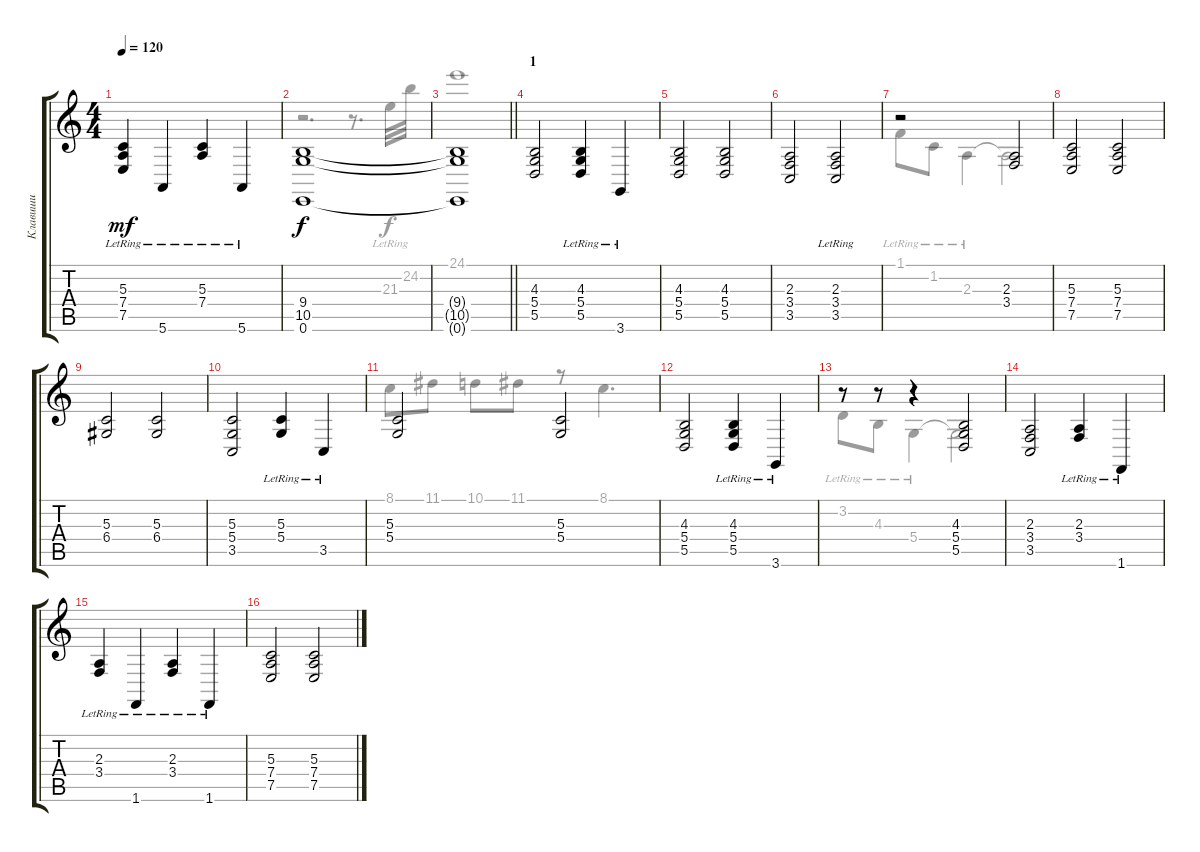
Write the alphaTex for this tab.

\track ("Клавиши" "Клавиши") {instrument brightacousticpiano}
\staff {score tabs}
\tuning (E4 B3 G3 D3 A2 E2) {hide}
\voice
\ts (4 4)
\tempo 120
\clef g2
\ks c
(5.3{lr} 7.4{lr} 7.5{lr}).4{dy mf} 5.6{lr}.4 (5.3 7.4{lr}).4 5.6{lr}.4 |
(9.4 10.5 0.6).1{dy f} |
\barLineRight lightlight
(9.4{t} 10.5{t} 0.6{t}).1 |
\section ("" "1")
(4.3 5.4 5.5).2 (4.3{lr} 5.4{lr} 5.5{lr}).4 3.6{lr}.4 |
(4.3 5.4 5.5).2 (4.3 5.4 5.5).2 |
(2.3 3.4 3.5).2 (2.3{lr} 3.4{lr} 3.5{lr}).2 |
r.2 (2.3 3.4).2 |
(5.3 7.4 7.5).2 (5.3 7.4 7.5).2 |
(5.3 6.4).2 (5.3 6.4).2 |
(5.3 5.4 3.5).2 (5.3{lr} 5.4{lr}).4 3.5{lr}.4 |
(5.3 5.4).2 (5.3 5.4).2 |
(4.3 5.4 5.5).2 (4.3{lr} 5.4{lr} 5.5{lr}).4 3.6{lr}.4 |
r.8 r.8 r.4 (4.3 5.4 5.5).2 |
(2.3 3.4 3.5).2 (2.3{lr} 3.4{lr}).4 1.6{lr}.4 |
(2.3{lr} 3.4{lr}).4 1.6{lr}.4 (2.3{lr} 3.4{lr}).4 1.6{lr}.4 |
(5.3 7.4 7.5).2 (5.3 7.4 7.5).2
\voice
\clef g2
\ottava regular
\simile none
\ks c
|
r.2{d} r.8{d} 21.3{lr}.32 24.2{lr}.32 |
\barLineRight lightlight
24.1.1 |
|
|
|
1.1{lr}.8 1.2{lr}.8 2.3{lr}.4 2.3{t}.2 |
|
|
|
8.1.8 11.1.8 10.1.8 11.1.8 r.8 8.1.4{d} |
|
3.2{lr}.8 4.3{lr}.8 5.4{lr}.4 5.4{t}.2 |
|
|
